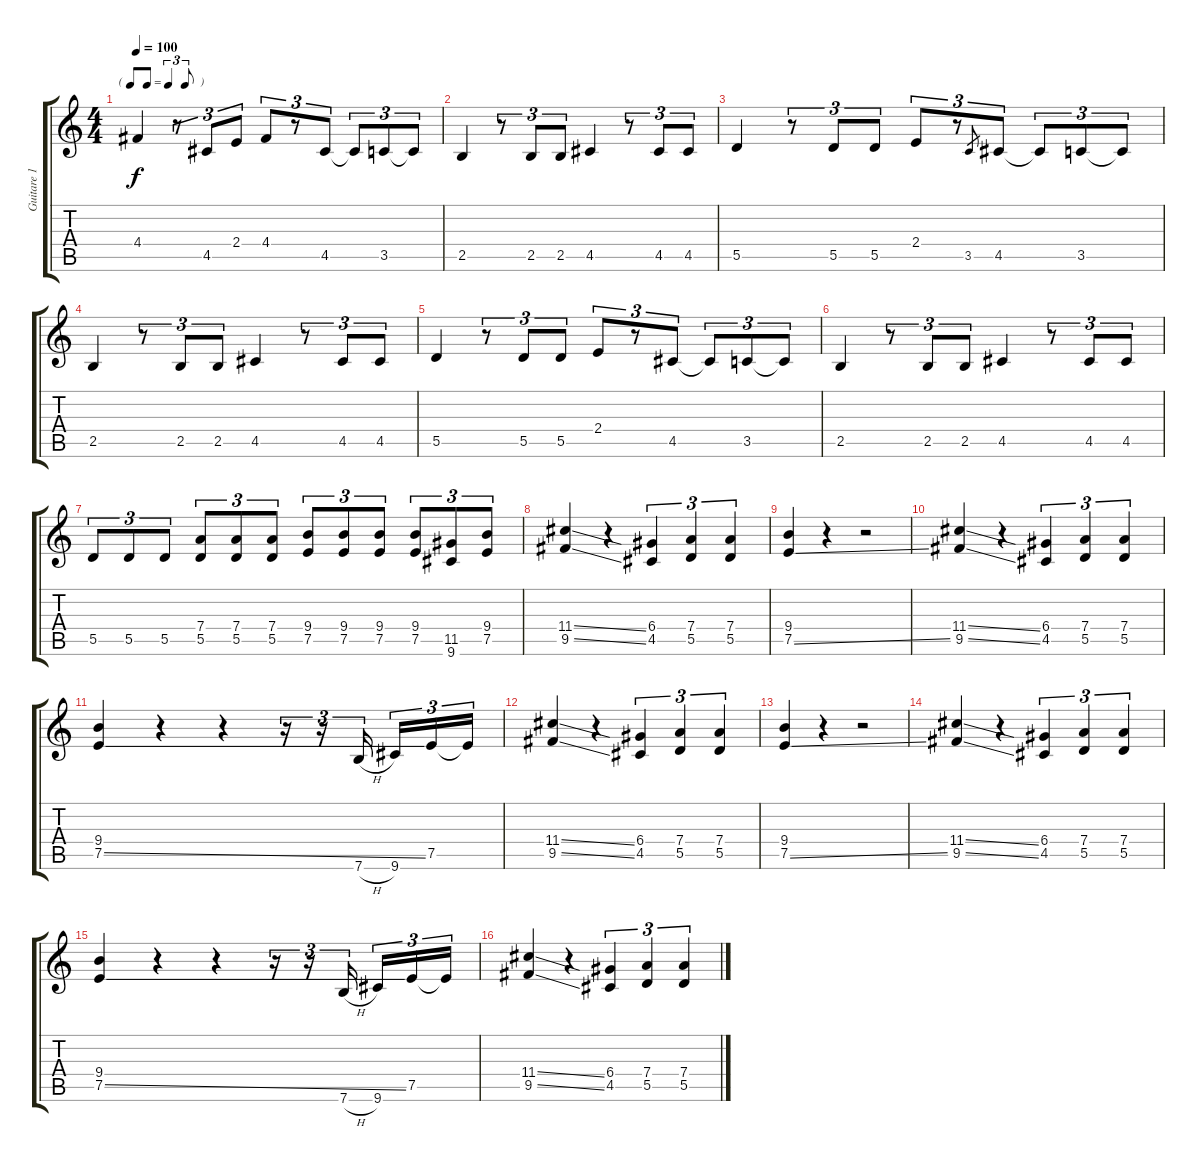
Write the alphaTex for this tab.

\track ("Guitare 1" "Guitare 1") {instrument overdrivenguitar}
\staff {score tabs}
\tuning (E4 B3 G3 D3 A2 E2) {hide}
\ts (4 4)
\tf triplet8th
\tempo 100
\clef g2
\ks c
4.4.4{dy f} r.8{tu (3 2)} 4.5.8{tu (3 2)} 2.4.8{tu (3 2)} 4.4.8{tu (3 2)} r.8{tu (3 2)} 4.5.8{tu (3 2)} 4.5{t}.8{tu (3 2)} 3.5.8{tu (3 2)} 3.5{t}.8{tu (3 2)} |
2.5.4 r.8{tu (3 2)} 2.5.8{tu (3 2)} 2.5.8{tu (3 2)} 4.5.4 r.8{tu (3 2)} 4.5.8{tu (3 2)} 4.5.8{tu (3 2)} |
5.5.4 r.8{tu (3 2)} 5.5.8{tu (3 2)} 5.5.8{tu (3 2)} 2.4.8{tu (3 2)} r.8{tu (3 2)} 3.5.8{gr} 4.5.8{tu (3 2)} 4.5{t}.8{tu (3 2)} 3.5.8{tu (3 2)} 3.5{t}.8{tu (3 2)} |
2.5.4 r.8{tu (3 2)} 2.5.8{tu (3 2)} 2.5.8{tu (3 2)} 4.5.4 r.8{tu (3 2)} 4.5.8{tu (3 2)} 4.5.8{tu (3 2)} |
5.5.4 r.8{tu (3 2)} 5.5.8{tu (3 2)} 5.5.8{tu (3 2)} 2.4.8{tu (3 2)} r.8{tu (3 2)} 4.5.8{tu (3 2)} 4.5{t}.8{tu (3 2)} 3.5.8{tu (3 2)} 3.5{t}.8{tu (3 2)} |
2.5.4 r.8{tu (3 2)} 2.5.8{tu (3 2)} 2.5.8{tu (3 2)} 4.5.4 r.8{tu (3 2)} 4.5.8{tu (3 2)} 4.5.8{tu (3 2)} |
5.5.8{tu (3 2)} 5.5.8{tu (3 2)} 5.5.8{tu (3 2)} (7.4 5.5).8{tu (3 2)} (7.4 5.5).8{tu (3 2)} (7.4 5.5).8{tu (3 2)} (9.4 7.5).8{tu (3 2)} (9.4 7.5).8{tu (3 2)} (9.4 7.5).8{tu (3 2)} (9.4 7.5).8{tu (3 2)} (11.5 9.6).8{tu (3 2)} (9.4 7.5).8{tu (3 2)} |
(11.4{ss} 9.5{ss}).4 r.4 (6.4 4.5).4{tu (3 2)} (7.4 5.5).4{tu (3 2)} (7.4 5.5).4{tu (3 2)} |
(9.4 7.5{ss}).4 r.4 r.2 |
(11.4{ss} 9.5{ss}).4 r.4 (6.4 4.5).4{tu (3 2)} (7.4 5.5).4{tu (3 2)} (7.4 5.5).4{tu (3 2)} |
(9.4 7.5{ss}).4 r.4 r.4 r.16{tu (3 2)} r.16{tu (3 2)} 7.6{h}.16{tu (3 2) beam splitsecondary} 9.6.16{tu (3 2)} 7.5.16{tu (3 2)} 7.5{t}.16{tu (3 2)} |
(11.4{ss} 9.5{ss}).4 r.4 (6.4 4.5).4{tu (3 2)} (7.4 5.5).4{tu (3 2)} (7.4 5.5).4{tu (3 2)} |
(9.4 7.5{ss}).4 r.4 r.2 |
(11.4{ss} 9.5{ss}).4 r.4 (6.4 4.5).4{tu (3 2)} (7.4 5.5).4{tu (3 2)} (7.4 5.5).4{tu (3 2)} |
(9.4 7.5{ss}).4 r.4 r.4 r.16{tu (3 2)} r.16{tu (3 2)} 7.6{h}.16{tu (3 2) beam splitsecondary} 9.6.16{tu (3 2)} 7.5.16{tu (3 2)} 7.5{t}.16{tu (3 2)} |
(11.4{ss} 9.5{ss}).4 r.4 (6.4 4.5).4{tu (3 2)} (7.4 5.5).4{tu (3 2)} (7.4 5.5).4{tu (3 2)}
